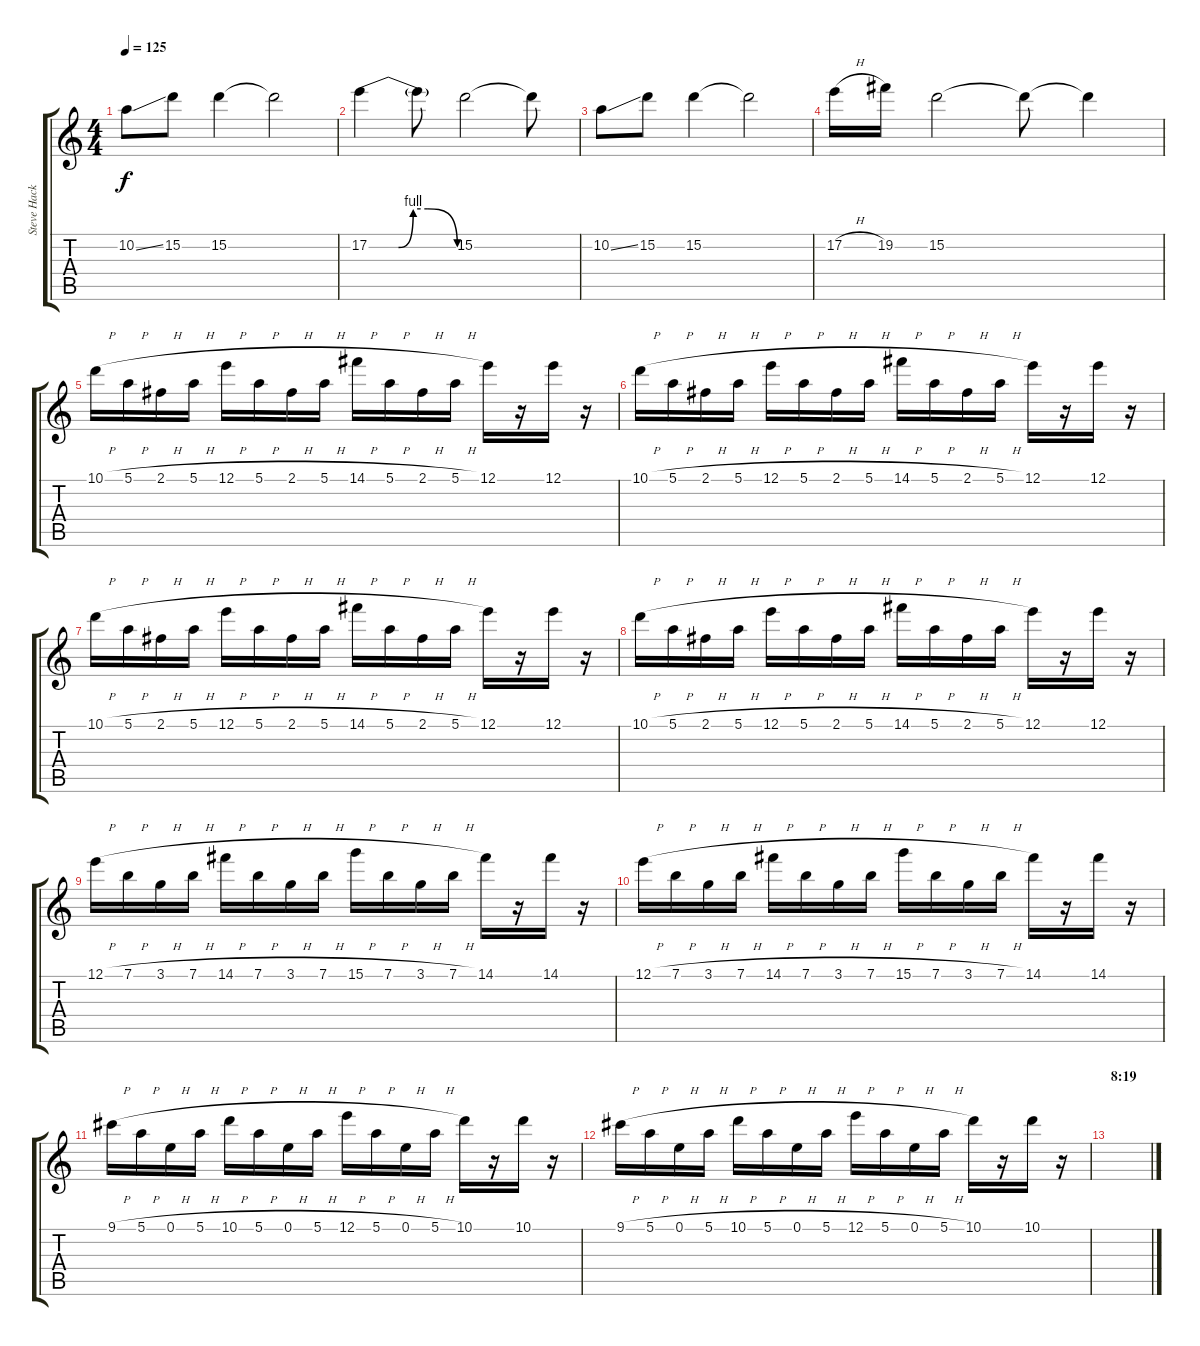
\track ("Steve Hackett (electric guitar 3)" "Steve Hack") {instrument overdrivenguitar}
\staff {score tabs}
\tuning (E4 B3 G3 D3 A2 E2) {hide}
\ts (4 4)
\tempo 125
\clef g2
\ks c
10.2{ss}.8{dy f} 15.2.8 15.2.4 15.2{t}.2 |
17.2{be (custom 0 0 20 0 30 4 40 4 60 0)}.4 17.2{t}.8 15.2.2 15.2{t}.8 |
10.2{ss}.8 15.2.8 15.2.4 15.2{t}.2 |
17.2{h}.16 19.2.16 15.2.2 15.2{t}.8 15.2{t}.4 |
10.1{h}.16{volume 13 balance 4} 5.1{h}.16 2.1{h}.16 5.1{h}.16 12.1{h}.16 5.1{h}.16 2.1{h}.16 5.1{h}.16 14.1{h}.16 5.1{h}.16 2.1{h}.16 5.1{h}.16 12.1.16 r.16 12.1.16 r.16 |
10.1{h}.16 5.1{h}.16 2.1{h}.16 5.1{h}.16 12.1{h}.16 5.1{h}.16 2.1{h}.16 5.1{h}.16 14.1{h}.16 5.1{h}.16 2.1{h}.16 5.1{h}.16 12.1.16 r.16 12.1.16 r.16 |
10.1{h}.16 5.1{h}.16 2.1{h}.16 5.1{h}.16 12.1{h}.16 5.1{h}.16 2.1{h}.16 5.1{h}.16 14.1{h}.16 5.1{h}.16 2.1{h}.16 5.1{h}.16 12.1.16 r.16 12.1.16 r.16 |
10.1{h}.16 5.1{h}.16 2.1{h}.16 5.1{h}.16 12.1{h}.16 5.1{h}.16 2.1{h}.16 5.1{h}.16 14.1{h}.16 5.1{h}.16 2.1{h}.16 5.1{h}.16 12.1.16 r.16 12.1.16 r.16 |
12.1{h}.16 7.1{h}.16 3.1{h}.16 7.1{h}.16 14.1{h}.16 7.1{h}.16 3.1{h}.16 7.1{h}.16 15.1{h}.16 7.1{h}.16 3.1{h}.16 7.1{h}.16 14.1.16 r.16 14.1.16 r.16 |
12.1{h}.16 7.1{h}.16 3.1{h}.16 7.1{h}.16 14.1{h}.16 7.1{h}.16 3.1{h}.16 7.1{h}.16 15.1{h}.16 7.1{h}.16 3.1{h}.16 7.1{h}.16 14.1.16 r.16 14.1.16 r.16 |
9.1{h}.16 5.1{h}.16 0.1{h}.16 5.1{h}.16 10.1{h}.16 5.1{h}.16 0.1{h}.16 5.1{h}.16 12.1{h}.16 5.1{h}.16 0.1{h}.16 5.1{h}.16 10.1.16 r.16 10.1.16 r.16 |
9.1{h}.16 5.1{h}.16 0.1{h}.16 5.1{h}.16 10.1{h}.16 5.1{h}.16 0.1{h}.16 5.1{h}.16 12.1{h}.16 5.1{h}.16 0.1{h}.16 5.1{h}.16 10.1.16 r.16 10.1.16 r.16 |
\section ("" "8:19")
